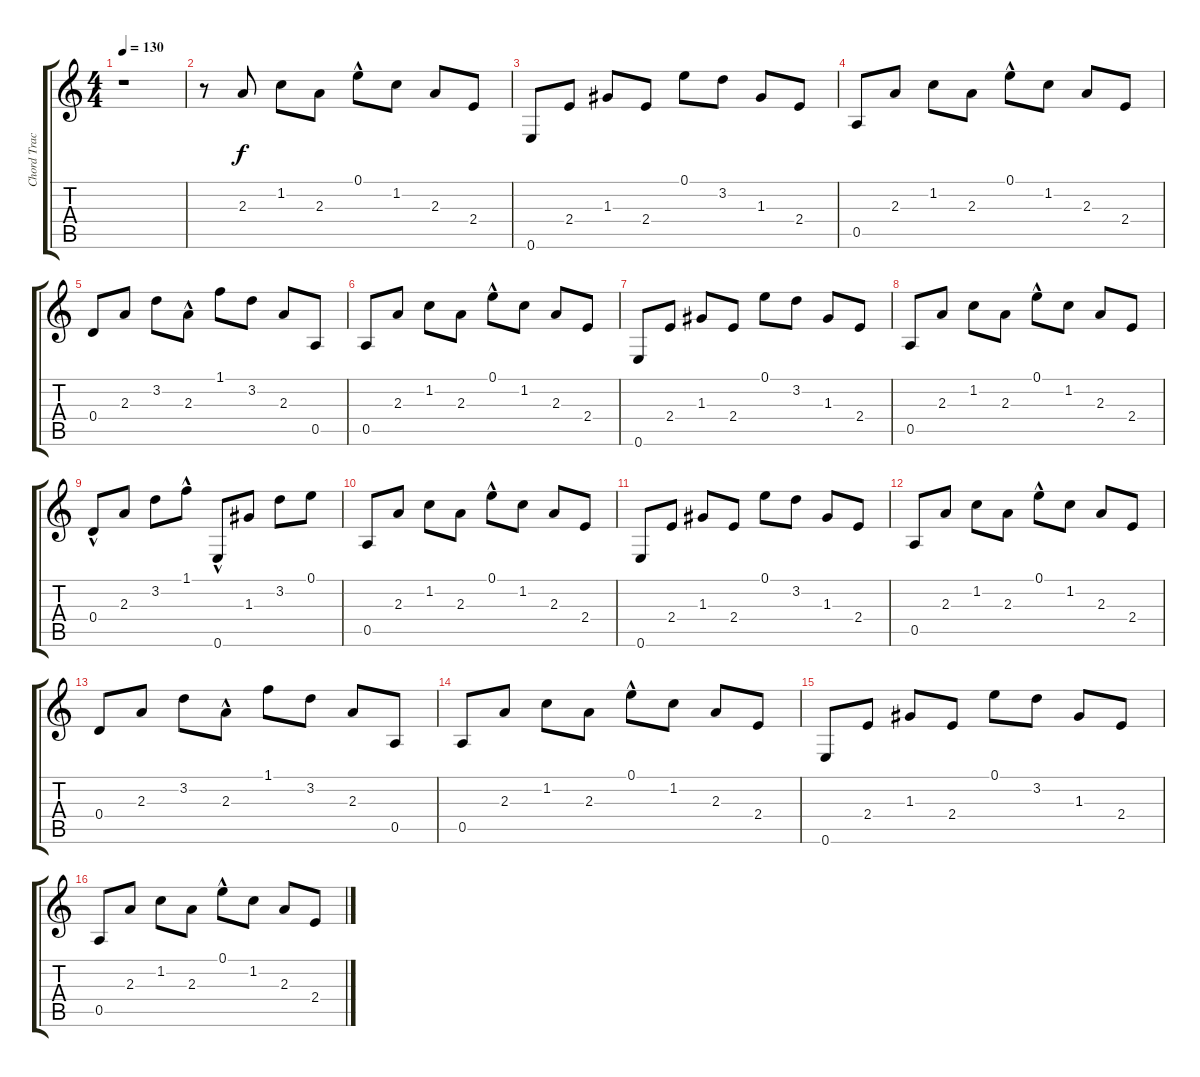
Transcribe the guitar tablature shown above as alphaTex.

\track ("Chord Track" "Chord Trac") {instrument acousticguitarnylon}
\staff {score tabs}
\tuning (E4 B3 G3 D3 A2 E2) {hide}
\ts (4 4)
\tempo 130
\clef g2
\ks c
r.1{dy f instrument acousticguitarnylon} |
r.8 2.3.8 1.2.8 2.3.8 0.1{hac}.8 1.2.8 2.3.8 2.4.8 |
0.6.8 2.4.8 1.3.8 2.4.8 0.1.8 3.2.8 1.3.8 2.4.8 |
0.5.8 2.3.8 1.2.8 2.3.8 0.1{hac}.8 1.2.8 2.3.8 2.4.8 |
0.4.8 2.3.8 3.2.8 2.3{hac}.8 1.1.8 3.2.8 2.3.8 0.5.8 |
0.5.8 2.3.8 1.2.8 2.3.8 0.1{hac}.8 1.2.8 2.3.8 2.4.8 |
0.6.8 2.4.8 1.3.8 2.4.8 0.1.8 3.2.8 1.3.8 2.4.8 |
0.5.8 2.3.8 1.2.8 2.3.8 0.1{hac}.8 1.2.8 2.3.8 2.4.8 |
0.4{hac}.8 2.3.8 3.2.8 1.1{hac}.8 0.6{hac}.8 1.3.8 3.2.8 0.1.8 |
0.5.8 2.3.8 1.2.8 2.3.8 0.1{hac}.8 1.2.8 2.3.8 2.4.8 |
0.6.8 2.4.8 1.3.8 2.4.8 0.1.8 3.2.8 1.3.8 2.4.8 |
0.5.8 2.3.8 1.2.8 2.3.8 0.1{hac}.8 1.2.8 2.3.8 2.4.8 |
0.4.8 2.3.8 3.2.8 2.3{hac}.8 1.1.8 3.2.8 2.3.8 0.5.8 |
0.5.8 2.3.8 1.2.8 2.3.8 0.1{hac}.8 1.2.8 2.3.8 2.4.8 |
0.6.8 2.4.8 1.3.8 2.4.8 0.1.8 3.2.8 1.3.8 2.4.8 |
0.5.8 2.3.8 1.2.8 2.3.8 0.1{hac}.8 1.2.8 2.3.8 2.4.8
